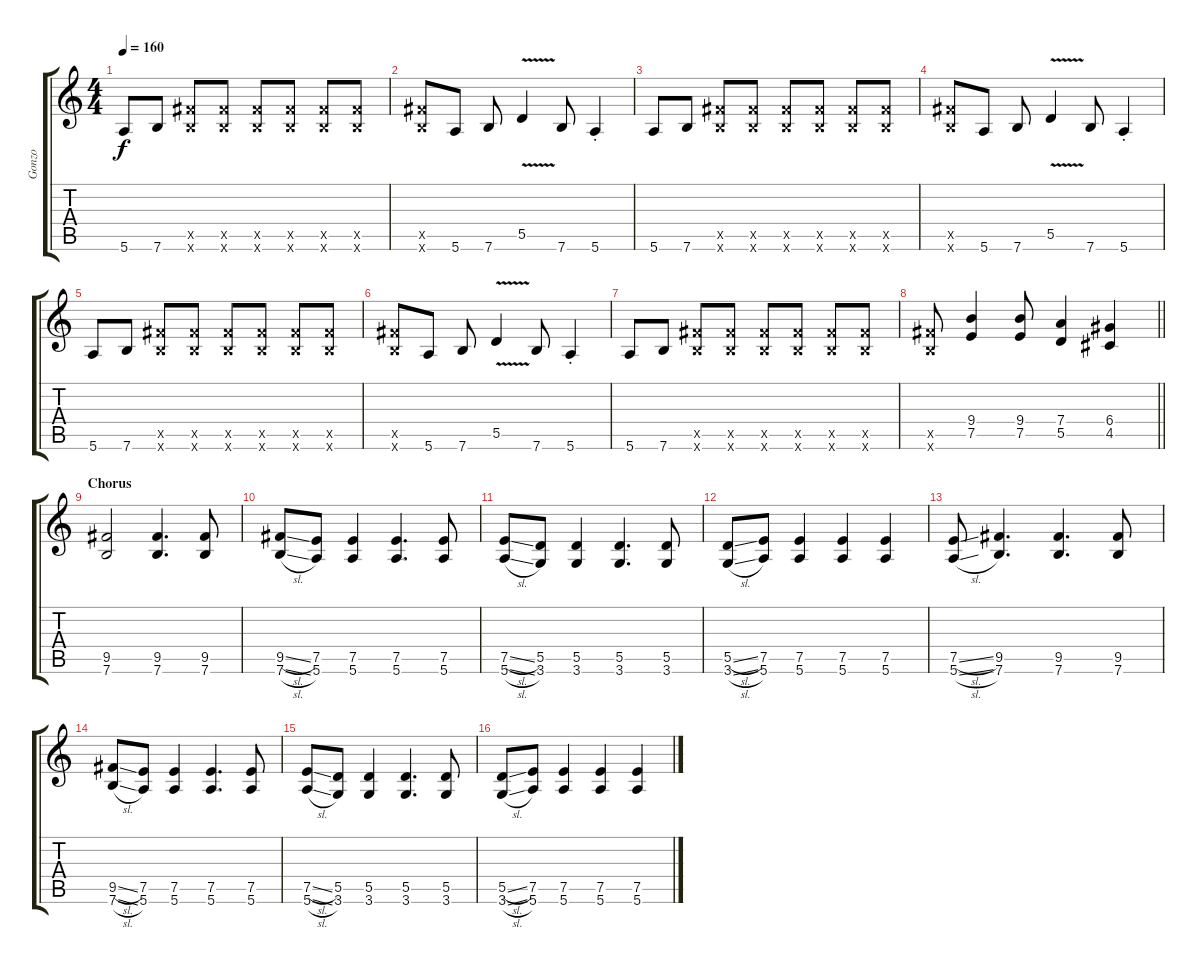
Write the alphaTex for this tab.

\track ("Gonzo" "Gonzo") {instrument distortionguitar}
\staff {score tabs}
\tuning (E4 B3 G3 D3 A2 E2) {hide}
\ts (4 4)
\tempo 160
\clef g2
\ks c
5.6.8{dy f} 7.6.8 (9.5{x} 7.6{x}).8 (9.5{x} 7.6{x}).8 (9.5{x} 7.6{x}).8 (9.5{x} 7.6{x}).8 (9.5{x} 7.6{x}).8 (9.5{x} 7.6{x}).8 |
(9.5{x} 7.6{x}).8 5.6.8 7.6.8 5.5{v}.4 7.6.8 5.6{st}.4 |
5.6.8 7.6.8 (9.5{x} 7.6{x}).8 (9.5{x} 7.6{x}).8 (9.5{x} 7.6{x}).8 (9.5{x} 7.6{x}).8 (9.5{x} 7.6{x}).8 (9.5{x} 7.6{x}).8 |
(9.5{x} 7.6{x}).8 5.6.8 7.6.8 5.5{v}.4 7.6.8 5.6{st}.4 |
5.6.8 7.6.8 (9.5{x} 7.6{x}).8 (9.5{x} 7.6{x}).8 (9.5{x} 7.6{x}).8 (9.5{x} 7.6{x}).8 (9.5{x} 7.6{x}).8 (9.5{x} 7.6{x}).8 |
(9.5{x} 7.6{x}).8 5.6.8 7.6.8 5.5{v}.4 7.6.8 5.6{st}.4 |
5.6.8 7.6.8 (9.5{x} 7.6{x}).8 (9.5{x} 7.6{x}).8 (9.5{x} 7.6{x}).8 (9.5{x} 7.6{x}).8 (9.5{x} 7.6{x}).8 (9.5{x} 7.6{x}).8 |
\barLineRight lightlight
(9.5{x} 7.6{x}).8 (9.4 7.5).4 (9.4 7.5).8 (7.4 5.5).4 (6.4 4.5).4 |
\section ("" "Chorus")
(9.5 7.6).2 (9.5 7.6).4{d} (9.5 7.6).8 |
(9.5{sl} 7.6{sl}).8 (7.5 5.6).8 (7.5 5.6).4 (7.5 5.6).4{d} (7.5 5.6).8 |
(7.5{sl} 5.6{sl}).8 (5.5 3.6).8 (5.5 3.6).4 (5.5 3.6).4{d} (5.5 3.6).8 |
(5.5{sl} 3.6{sl}).8 (7.5 5.6).8 (7.5 5.6).4 (7.5 5.6).4 (7.5 5.6).4 |
(7.5{sl} 5.6{sl}).8 (9.5 7.6).4{d} (9.5 7.6).4{d} (9.5 7.6).8 |
(9.5{sl} 7.6{sl}).8 (7.5 5.6).8 (7.5 5.6).4 (7.5 5.6).4{d} (7.5 5.6).8 |
(7.5{sl} 5.6{sl}).8 (5.5 3.6).8 (5.5 3.6).4 (5.5 3.6).4{d} (5.5 3.6).8 |
(5.5{sl} 3.6{sl}).8 (7.5 5.6).8 (7.5 5.6).4 (7.5 5.6).4 (7.5 5.6).4
